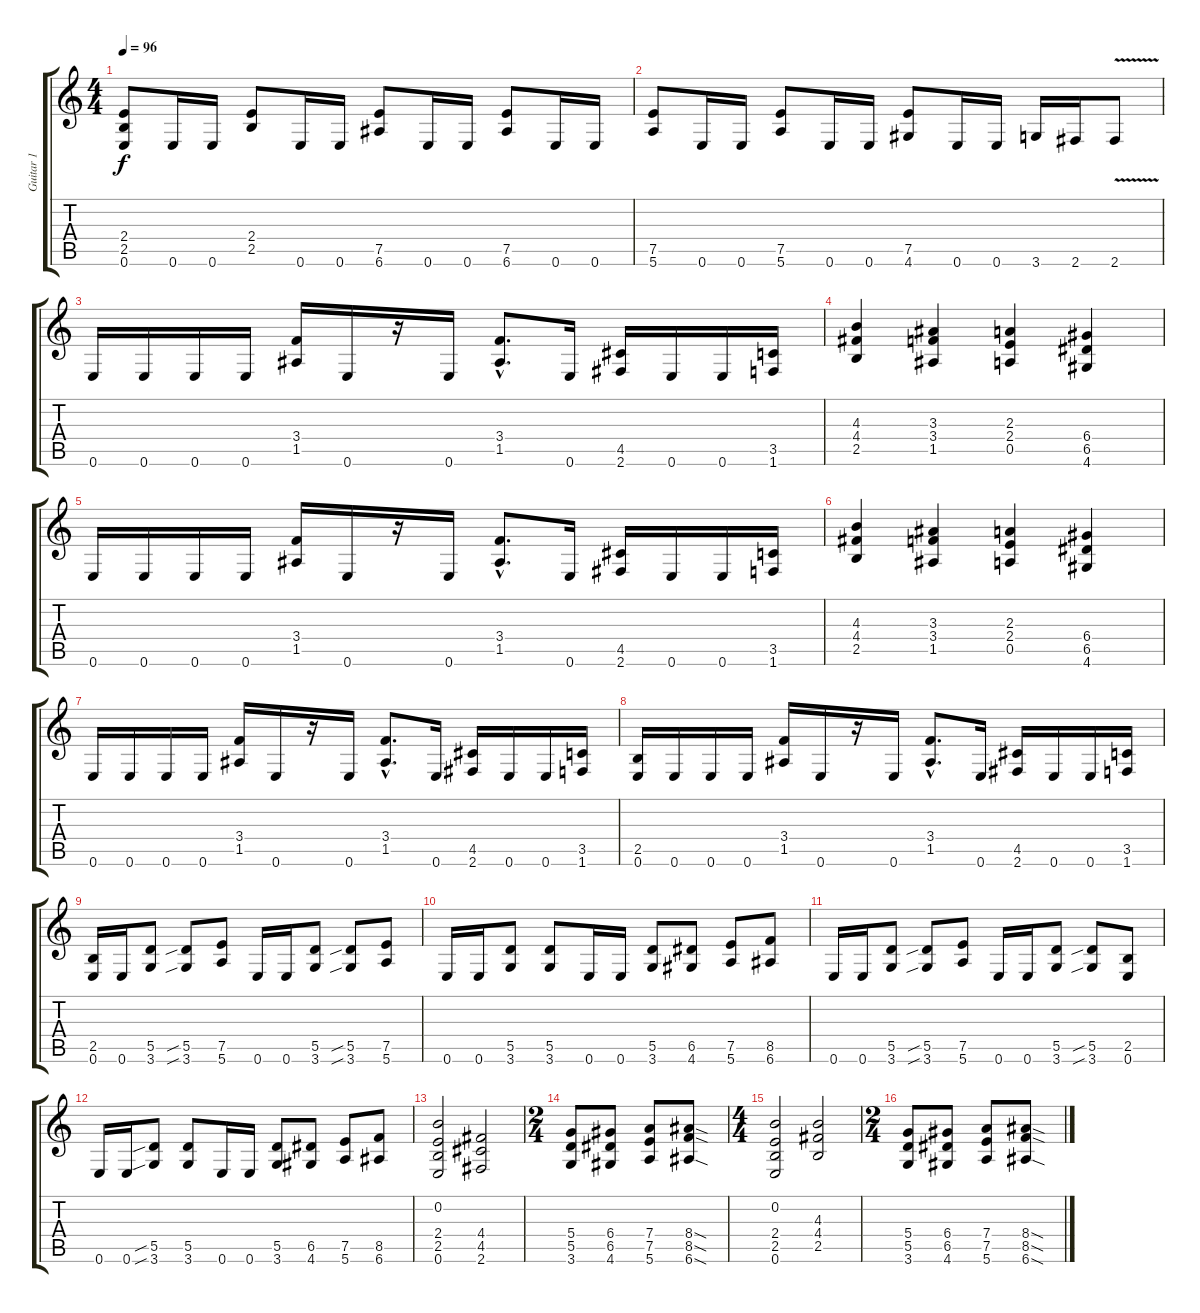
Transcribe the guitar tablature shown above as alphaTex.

\track ("Guitar 1" "Guitar 1") {instrument distortionguitar}
\staff {score tabs}
\tuning (E4 B3 G3 D3 A2 E2) {hide}
\ts (4 4)
\tempo 96
\clef g2
\ks c
(2.4 2.5 0.6).8{dy f} 0.6.16 0.6.16 (2.4 2.5).8 0.6.16 0.6.16 (7.5 6.6).8 0.6.16 0.6.16 (7.5 6.6).8 0.6.16 0.6.16 |
(7.5 5.6).8 0.6.16 0.6.16 (7.5 5.6).8 0.6.16 0.6.16 (7.5 4.6).8 0.6.16 0.6.16 3.6.16 2.6.16 2.6{v}.8 |
0.6.16 0.6.16 0.6.16 0.6.16 (3.4 1.5).16 0.6.16 r.16 0.6.16 (3.4{hac} 1.5{hac}).8{d} 0.6.16 (4.5 2.6).16 0.6.16 0.6.16 (3.5 1.6).16 |
(4.3 4.4 2.5).4 (3.3 3.4 1.5).4 (2.3 2.4 0.5).4 (6.4 6.5 4.6).4 |
0.6.16 0.6.16 0.6.16 0.6.16 (3.4 1.5).16 0.6.16 r.16 0.6.16 (3.4{hac} 1.5{hac}).8{d} 0.6.16 (4.5 2.6).16 0.6.16 0.6.16 (3.5 1.6).16 |
(4.3 4.4 2.5).4 (3.3 3.4 1.5).4 (2.3 2.4 0.5).4 (6.4 6.5 4.6).4 |
0.6.16 0.6.16 0.6.16 0.6.16 (3.4 1.5).16 0.6.16 r.16 0.6.16 (3.4{hac} 1.5{hac}).8{d} 0.6.16 (4.5 2.6).16 0.6.16 0.6.16 (3.5 1.6).16 |
(2.5 0.6).16 0.6.16 0.6.16 0.6.16 (3.4 1.5).16 0.6.16 r.16 0.6.16 (3.4{hac} 1.5{hac}).8{d} 0.6.16 (4.5 2.6).16 0.6.16 0.6.16 (3.5 1.6).16 |
(2.5 0.6).16 0.6.16 (5.5 3.6).8 (5.5{sib} 3.6{sib}).8 (7.5 5.6).8 0.6.16 0.6.16 (5.5 3.6).8 (5.5{sib} 3.6{sib}).8 (7.5 5.6).8 |
0.6.16 0.6.16 (5.5 3.6).8 (5.5 3.6).8 0.6.16 0.6.16 (5.5 3.6).8 (6.5 4.6).8 (7.5 5.6).8 (8.5 6.6).8 |
0.6.16 0.6.16 (5.5 3.6).8 (5.5{sib} 3.6{sib}).8 (7.5 5.6).8 0.6.16 0.6.16 (5.5 3.6).8 (5.5{sib} 3.6{sib}).8 (2.5 0.6).8 |
0.6.16 0.6.16 (5.5{sib} 3.6{sib}).8 (5.5 3.6).8 0.6.16 0.6.16 (5.5 3.6).8 (6.5 4.6).8 (7.5 5.6).8 (8.5 6.6).8 |
(0.2 2.4 2.5 0.6).2 (4.4 4.5 2.6).2 |
\ts (2 4)
(5.4 5.5 3.6).8 (6.4 6.5 4.6).8 (7.4 7.5 5.6).8 (8.4{sod} 8.5{sod} 6.6{sod}).8 |
\ts (4 4)
(0.2 2.4 2.5 0.6).2 (4.3 4.4 2.5).2 |
\ts (2 4)
(5.4 5.5 3.6).8 (6.4 6.5 4.6).8 (7.4 7.5 5.6).8 (8.4{sod} 8.5{sod} 6.6{sod}).8
